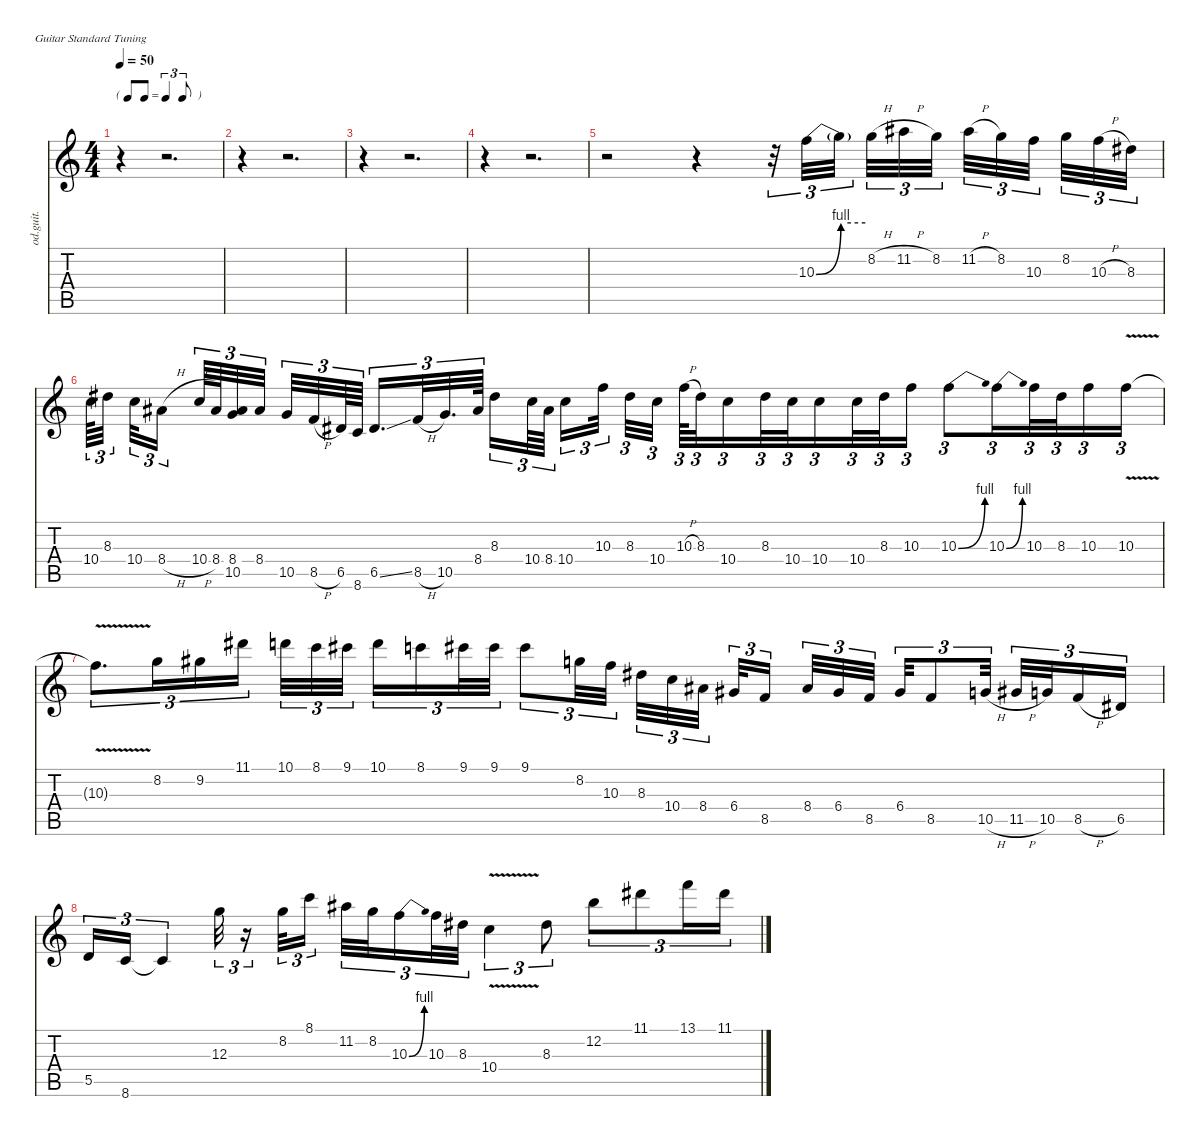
\defaultSystemsLayout 4
\hideDynamics
\bracketExtendMode nobrackets
\track ("Guitar 2" "od.guit.") {instrument overdrivenguitar}
\staff {score tabs}
\tuning (E4 B3 G3 D3 A2 E2)
\ts (4 4)
\tf triplet8th
\tempo 50
\clef g2
\ks c
r.4{dy f} r.2{d} |
r.4 r.2{d} |
r.4 r.2{d} |
r.4 r.2{d} |
r.2 r.4 r.32{tu (3 2)} 10.3{be (bend 0 0 60 4)}.32{tu (3 2)} 10.3{be (hold 0 4 60 4) t}.32{tu (3 2)} 8.2{h}.32{tu (3 2)} 11.2{h acc #}.32{tu (3 2)} 8.2.32{tu (3 2)} 11.2{h acc #}.32{tu (3 2)} 8.2.32{tu (3 2)} 10.3.32{tu (3 2)} 8.2.32{tu (3 2)} 10.3{h}.32{tu (3 2)} 8.3{acc #}.32{tu (3 2)} |
10.4.64{tu (3 2)} 8.3{acc #}.32{tu (3 2)} 10.4.32{tu (3 2)} 8.4{h acc #}.16{tu (3 2)} 10.4{h}.64{tu (3 2)} 8.4{acc #}.64{tu (3 2)} (8.4{acc #} 10.5).32{tu (3 2)} 8.4{acc #}.32{tu (3 2)} 10.5.32{tu (3 2)} 8.5{h}.32{tu (3 2)} 6.5{acc #}.64{tu (3 2)} 8.6.64{tu (3 2)} 6.5{ss acc #}.16{d tu (3 2)} 8.5{h}.32{tu (3 2)} 10.5.32{d tu (3 2)} 8.4{acc #}.64{tu (3 2)} 8.3{acc #}.16{tu (3 2)} 10.4.64{tu (3 2)} 8.4{acc #}.64{tu (3 2)} 10.4.16{tu (3 2)} 10.3.32{tu (3 2)} 8.3{acc #}.32{tu (3 2)} 10.4.32{tu (3 2)} 10.3{h}.64{tu (3 2)} 8.3{acc #}.32{tu (3 2)} 10.4.16{tu (3 2)} 8.3{acc #}.32{tu (3 2)} 10.4.32{tu (3 2)} 10.4.16{tu (3 2)} 10.4.32{tu (3 2)} 8.3{acc #}.32{tu (3 2)} 10.3.16{tu (3 2)} 10.3{be (bend 0 0 30 4)}.8{tu (3 2)} 10.3{be (bend 0 0 30 4)}.16{tu (3 2)} 10.3.32{tu (3 2)} 8.3{acc #}.32{tu (3 2)} 10.3.16{tu (3 2)} 10.3{v}.16{tu (3 2)} |
10.3{v t}.8{d tu (3 2)} 8.2.16{tu (3 2)} 9.2{acc #}.16{tu (3 2)} 11.1{acc #}.16{tu (3 2)} 10.1.32{tu (3 2)} 8.1.32{tu (3 2)} 9.1{acc #}.32{tu (3 2)} 10.1.16{tu (3 2)} 8.1.16{tu (3 2)} 9.1{acc #}.32{tu (3 2)} 9.1{acc #}.32{tu (3 2)} 9.1{acc #}.8{tu (3 2)} 8.2.32{tu (3 2)} 10.3.32{tu (3 2)} 8.3{acc #}.32{tu (3 2)} 10.4.32{tu (3 2)} 8.4{acc #}.32{tu (3 2)} 6.4{acc #}.32{tu (3 2)} 8.5.16{tu (3 2)} 8.4{acc #}.32{tu (3 2)} 6.4{acc #}.32{tu (3 2)} 8.5.32{tu (3 2)} 6.4{acc #}.32{tu (3 2)} 8.5.8{tu (3 2)} 10.5{h}.32{tu (3 2)} 11.5{h acc #}.32{tu (3 2)} 10.5.32{tu (3 2)} 8.5{h}.16{tu (3 2)} 6.5{acc #}.16{tu (3 2)} |
5.5.16{tu (3 2)} 8.6.16{tu (3 2)} 8.6{t}.4{tu (3 2)} 12.3.32{tu (3 2)} r.16{tu (3 2)} 8.2.32{tu (3 2)} 8.1.16{tu (3 2)} 11.2{acc #}.32{tu (3 2)} 8.2.32{tu (3 2)} 10.3{be (bend 0 0 30 4)}.16{tu (3 2)} 10.3.32{tu (3 2)} 8.3{acc #}.32{tu (3 2)} 10.4{v}.4{tu (3 2)} 8.3{acc #}.8{tu (3 2)} 12.2.8{tu (3 2)} 11.1{acc #}.8{tu (3 2)} 13.1.16{tu (3 2)} 11.1{acc #}.16{tu (3 2)}
